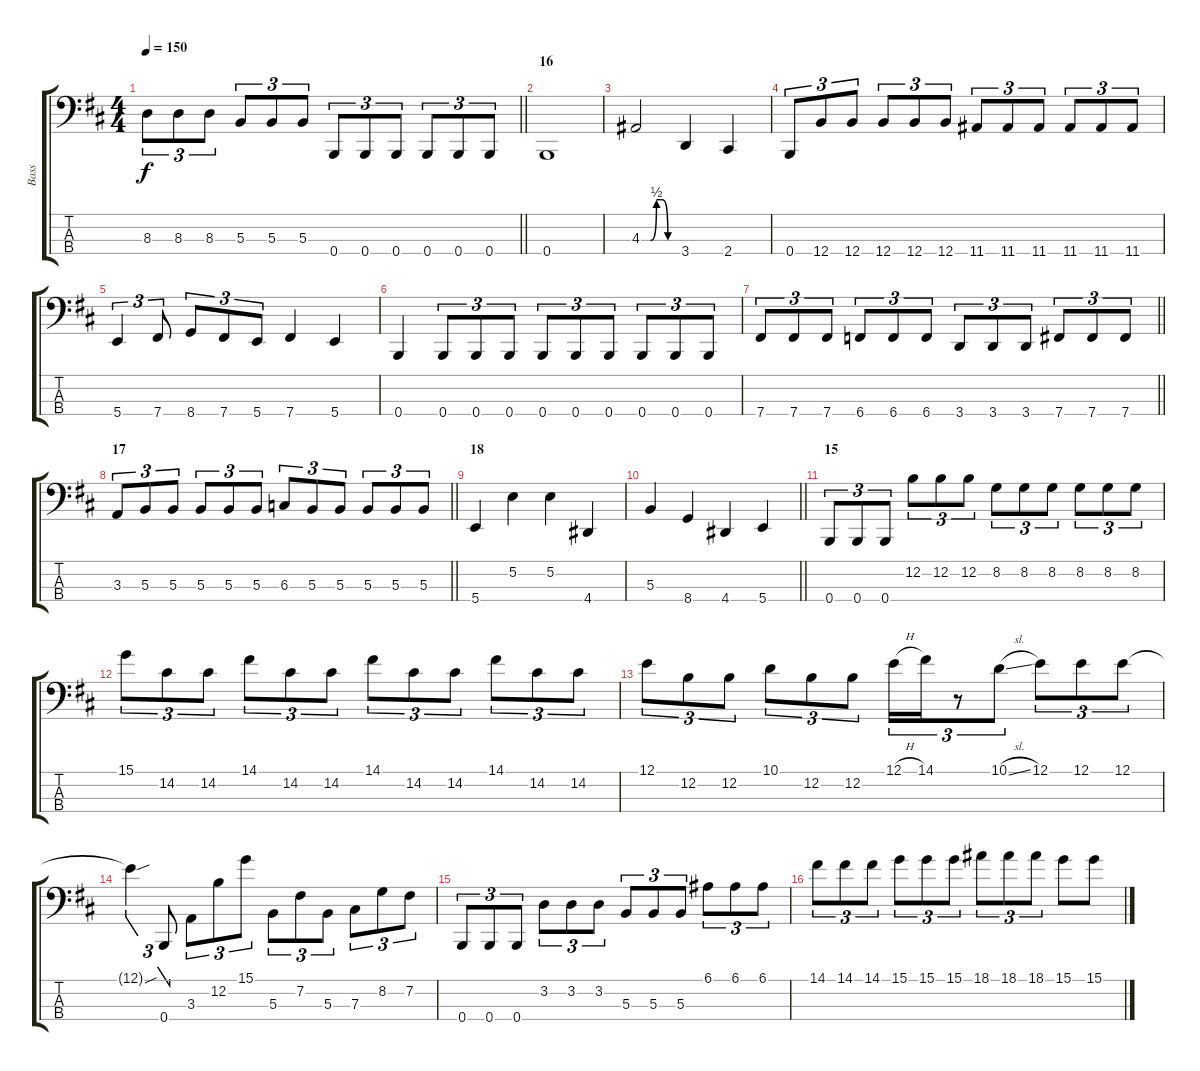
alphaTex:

\track ("Bass" "Bass") {instrument electricbassfinger}
\staff {score tabs}
\tuning (E2 B1 Gb1 B0) {hide}
\ts (4 4)
\tempo 150
\clef f4
\barLineRight lightlight
\ks bminor
8.3.8{tu (3 2) dy f} 8.3.8{tu (3 2)} 8.3.8{tu (3 2)} 5.3.8{tu (3 2)} 5.3.8{tu (3 2)} 5.3.8{tu (3 2)} 0.4.8{tu (3 2)} 0.4.8{tu (3 2)} 0.4.8{tu (3 2)} 0.4.8{tu (3 2)} 0.4.8{tu (3 2)} 0.4.8{tu (3 2)} |
\section ("" "16")
0.4.1 |
4.3{be (custom 0 0 15 0 25 2 34 2 44 0 60 0)}.2 3.4.4 2.4.4 |
0.4.8{tu (3 2)} 12.4.8{tu (3 2)} 12.4.8{tu (3 2)} 12.4.8{tu (3 2)} 12.4.8{tu (3 2)} 12.4.8{tu (3 2)} 11.4.8{tu (3 2)} 11.4.8{tu (3 2)} 11.4.8{tu (3 2)} 11.4.8{tu (3 2)} 11.4.8{tu (3 2)} 11.4.8{tu (3 2)} |
5.4.4{tu (3 2)} 7.4.8{tu (3 2)} 8.4.8{tu (3 2)} 7.4.8{tu (3 2)} 5.4.8{tu (3 2)} 7.4.4 5.4.4 |
0.4.4 0.4.8{tu (3 2)} 0.4.8{tu (3 2)} 0.4.8{tu (3 2)} 0.4.8{tu (3 2)} 0.4.8{tu (3 2)} 0.4.8{tu (3 2)} 0.4.8{tu (3 2)} 0.4.8{tu (3 2)} 0.4.8{tu (3 2)} |
\barLineRight lightlight
7.4.8{tu (3 2)} 7.4.8{tu (3 2)} 7.4.8{tu (3 2)} 6.4.8{tu (3 2)} 6.4.8{tu (3 2)} 6.4.8{tu (3 2)} 3.4.8{tu (3 2)} 3.4.8{tu (3 2)} 3.4.8{tu (3 2)} 7.4.8{tu (3 2)} 7.4.8{tu (3 2)} 7.4.8{tu (3 2)} |
\section ("" "17")
\barLineRight lightlight
3.3.8{tu (3 2)} 5.3.8{tu (3 2)} 5.3.8{tu (3 2)} 5.3.8{tu (3 2)} 5.3.8{tu (3 2)} 5.3.8{tu (3 2)} 6.3.8{tu (3 2)} 5.3.8{tu (3 2)} 5.3.8{tu (3 2)} 5.3.8{tu (3 2)} 5.3.8{tu (3 2)} 5.3.8{tu (3 2)} |
\section ("" "18")
5.4.4 5.2.4 5.2.4 4.4.4 |
\barLineRight lightlight
5.3.4 8.4.4 4.4.4 5.4.4 |
\section ("" "15")
0.4.8{tu (3 2)} 0.4.8{tu (3 2)} 0.4.8{tu (3 2)} 12.2.8{tu (3 2)} 12.2.8{tu (3 2)} 12.2.8{tu (3 2)} 8.2.8{tu (3 2)} 8.2.8{tu (3 2)} 8.2.8{tu (3 2)} 8.2.8{tu (3 2)} 8.2.8{tu (3 2)} 8.2.8{tu (3 2)} |
15.1.8{tu (3 2)} 14.2.8{tu (3 2)} 14.2.8{tu (3 2)} 14.1.8{tu (3 2)} 14.2.8{tu (3 2)} 14.2.8{tu (3 2)} 14.1.8{tu (3 2)} 14.2.8{tu (3 2)} 14.2.8{tu (3 2)} 14.1.8{tu (3 2)} 14.2.8{tu (3 2)} 14.2.8{tu (3 2)} |
12.1.8{tu (3 2)} 12.2.8{tu (3 2)} 12.2.8{tu (3 2)} 10.1.8{tu (3 2)} 12.2.8{tu (3 2)} 12.2.8{tu (3 2)} 12.1{h}.16{tu (3 2)} 14.1.16{tu (3 2)} r.8{tu (3 2)} 10.1{sl}.8{tu (3 2)} 12.1.8{tu (3 2)} 12.1.8{tu (3 2)} 12.1.8{tu (3 2)} |
12.1{sou t}.4{tu (3 2)} 0.4.8{tu (3 2)} 3.3.8{tu (3 2)} 12.2.8{tu (3 2)} 15.1.8{tu (3 2)} 5.3.8{tu (3 2)} 7.2.8{tu (3 2)} 5.3.8{tu (3 2)} 7.3.8{tu (3 2)} 8.2.8{tu (3 2)} 7.2.8{tu (3 2)} |
0.4.8{tu (3 2)} 0.4.8{tu (3 2)} 0.4.8{tu (3 2)} 3.2.8{tu (3 2)} 3.2.8{tu (3 2)} 3.2.8{tu (3 2)} 5.3.8{tu (3 2)} 5.3.8{tu (3 2)} 5.3.8{tu (3 2)} 6.1.8{tu (3 2)} 6.1.8{tu (3 2)} 6.1.8{tu (3 2)} |
14.1.8{tu (3 2)} 14.1.8{tu (3 2)} 14.1.8{tu (3 2)} 15.1.8{tu (3 2)} 15.1.8{tu (3 2)} 15.1.8{tu (3 2)} 18.1.8{tu (3 2)} 18.1.8{tu (3 2)} 18.1.8{tu (3 2)} 15.1.8 15.1.8
